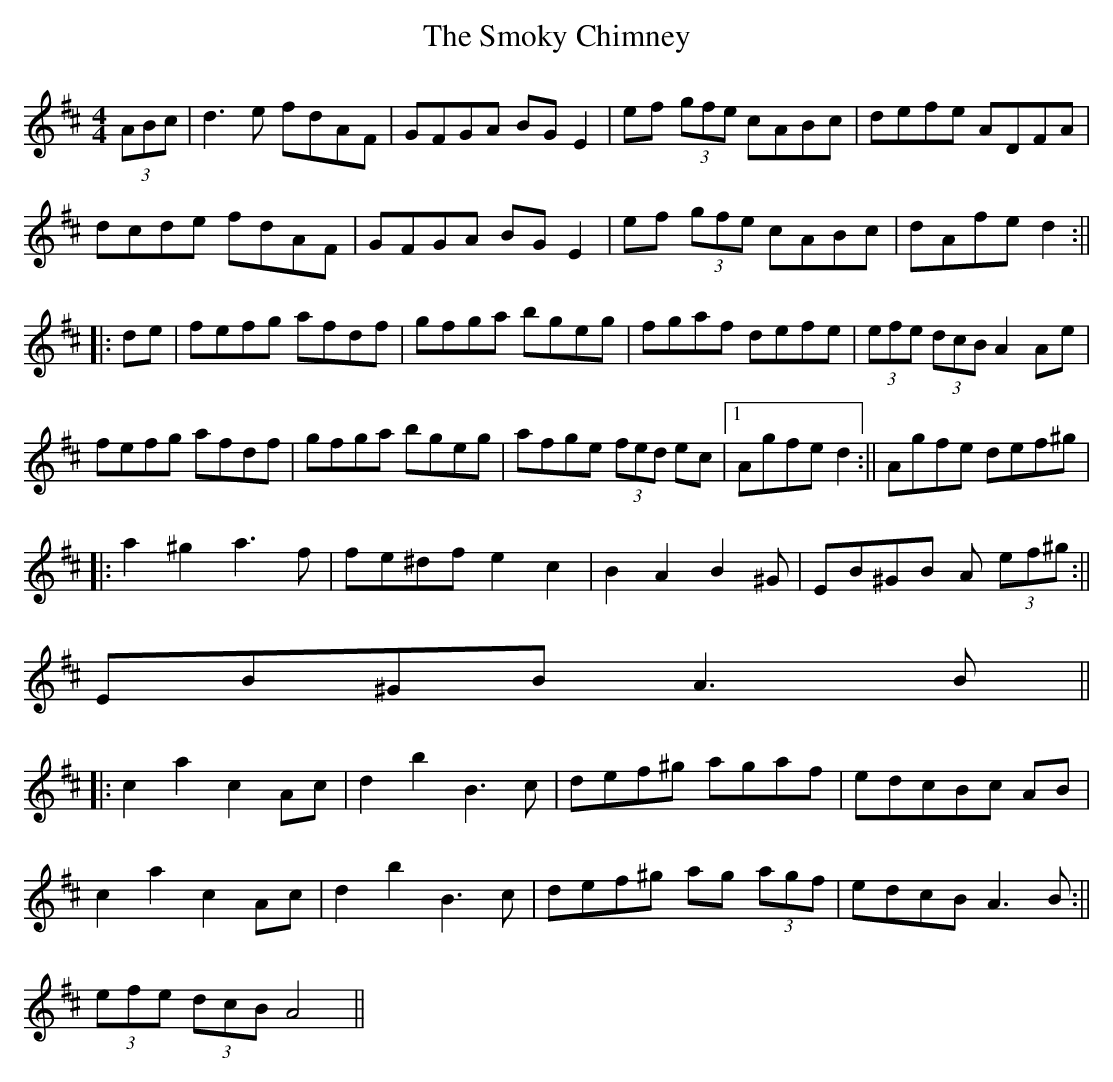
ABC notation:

X:1
T:The Smoky Chimney
M:4/4
L:1/8
K:D
(3ABc | d3 e fdAF | GFGA BG E2 | ef (3gfe cABc | defe ADFA |
dcde fdAF | GFGA BG E2 | ef (3gfe cABc | dAfe d2 :||
||: de | fefg afdf | gfga bgeg | fgaf defe | (3efe (3dcB A2 Ae |
fefg afdf | gfga bgeg | afge (3fed ec |1 Agfe d2 :|| 2 Agfe def^g |
||: a2 ^g2 a3 f | fe^df e2 c2 | B2 A2 B2 ^G | 1 EB^GB A (3ef^g :||
2 EB^GB A3 B ||
||: c2 a2 c2 Ac | d2 b2 B3 c | def^g agaf | edcBc AB |
c2 a2 c2 Ac | d2 b2 B3 c | def^g ag (3agf | 1 edcB A3 B :||
2 (3efe (3dcB A4 ||
